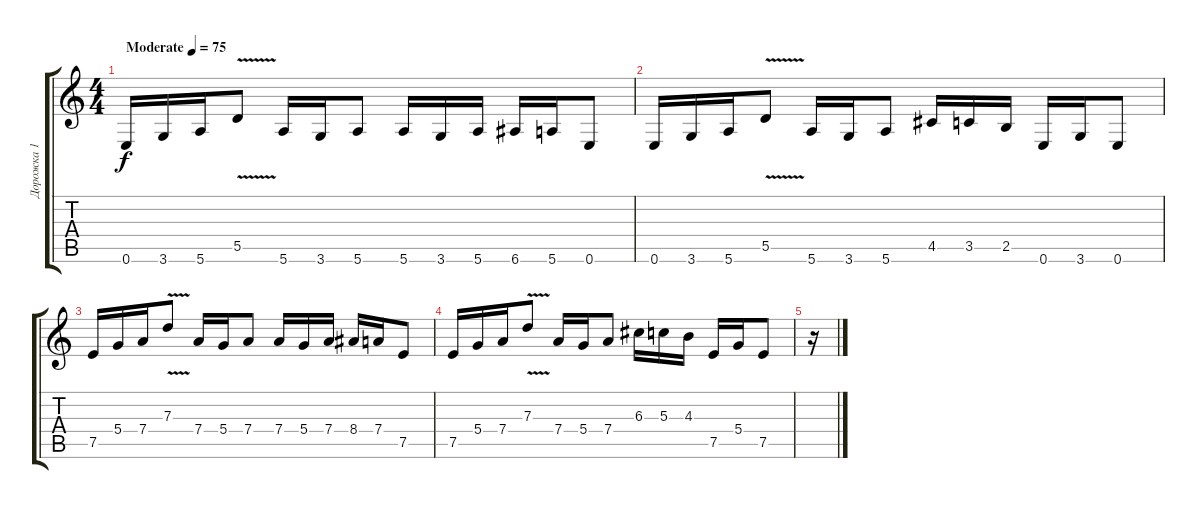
\track ("Дорожка 1" "Дорожка 1") {instrument distortionguitar}
\staff {score tabs}
\tuning (E4 B3 G3 D3 A2 E2) {hide}
\ts (4 4)
\tempo (75 "Moderate")
\clef g2
\ks c
0.6.16{dy f instrument distortionguitar} 3.6.16 5.6.16 5.5{v}.8 5.6.16 3.6.16 5.6.8 5.6.16 3.6.16 5.6.16 6.6.16 5.6.16 0.6.8 |
0.6.16 3.6.16 5.6.16 5.5{v}.8 5.6.16 3.6.16 5.6.8 4.5.16 3.5.16 2.5.16 0.6.16 3.6.16 0.6.8 |
7.5.16 5.4.16 7.4.16 7.3{v}.8 7.4.16 5.4.16 7.4.8 7.4.16 5.4.16 7.4.16 8.4.16 7.4.16 7.5.8 |
7.5.16 5.4.16 7.4.16 7.3{v}.8 7.4.16 5.4.16 7.4.8 6.3.16 5.3.16 4.3.16 7.5.16 5.4.16 7.5.8 |
r.16
